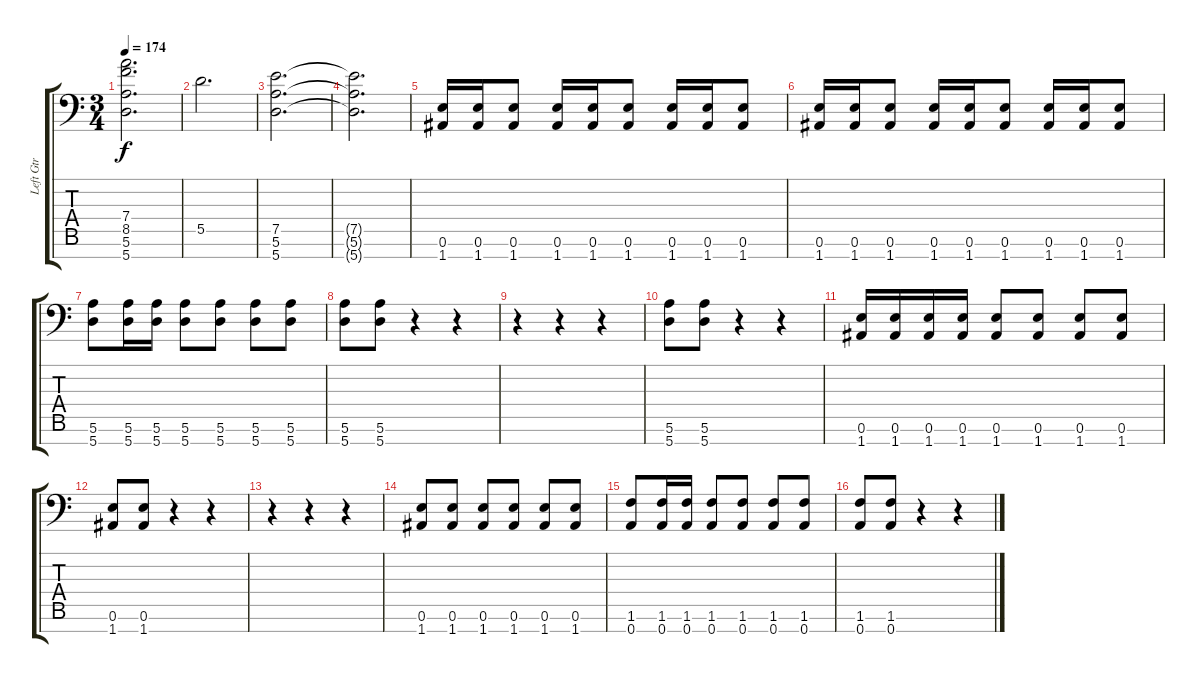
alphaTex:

\track ("Left Gtr" "Left Gtr") {instrument distortionguitar}
\staff {score tabs}
\tuning (E4 B3 G3 D3 A2 E2 A1) {hide}
\ts (3 4)
\tempo 174
\clef f4
\ks c
(7.4{t} 8.5{t} 5.6{t} 5.7{t}).2{d dy f} |
5.5.2{d} |
(7.5 5.6 5.7).2{d} |
(7.5{t} 5.6{t} 5.7{t}).2{d} |
(0.6 1.7).16 (0.6 1.7).16 (0.6 1.7).8 (0.6 1.7).16 (0.6 1.7).16 (0.6 1.7).8 (0.6 1.7).16 (0.6 1.7).16 (0.6 1.7).8 |
(0.6 1.7).16 (0.6 1.7).16 (0.6 1.7).8 (0.6 1.7).16 (0.6 1.7).16 (0.6 1.7).8 (0.6 1.7).16 (0.6 1.7).16 (0.6 1.7).8 |
(5.6 5.7).8 (5.6 5.7).16 (5.6 5.7).16 (5.6 5.7).8 (5.6 5.7).8 (5.6 5.7).8 (5.6 5.7).8 |
(5.6 5.7).8 (5.6 5.7).8 r.4 r.4 |
r.4 r.4 r.4 |
(5.6 5.7).8 (5.6 5.7).8 r.4 r.4 |
(0.6 1.7).16 (0.6 1.7).16 (0.6 1.7).16 (0.6 1.7).16 (0.6 1.7).8 (0.6 1.7).8 (0.6 1.7).8 (0.6 1.7).8 |
(0.6 1.7).8 (0.6 1.7).8 r.4 r.4 |
r.4 r.4 r.4 |
(0.6 1.7).8 (0.6 1.7).8 (0.6 1.7).8 (0.6 1.7).8 (0.6 1.7).8 (0.6 1.7).8 |
(1.6 0.7).8 (1.6 0.7).16 (1.6 0.7).16 (1.6 0.7).8 (1.6 0.7).8 (1.6 0.7).8 (1.6 0.7).8 |
(1.6 0.7).8 (1.6 0.7).8 r.4 r.4
